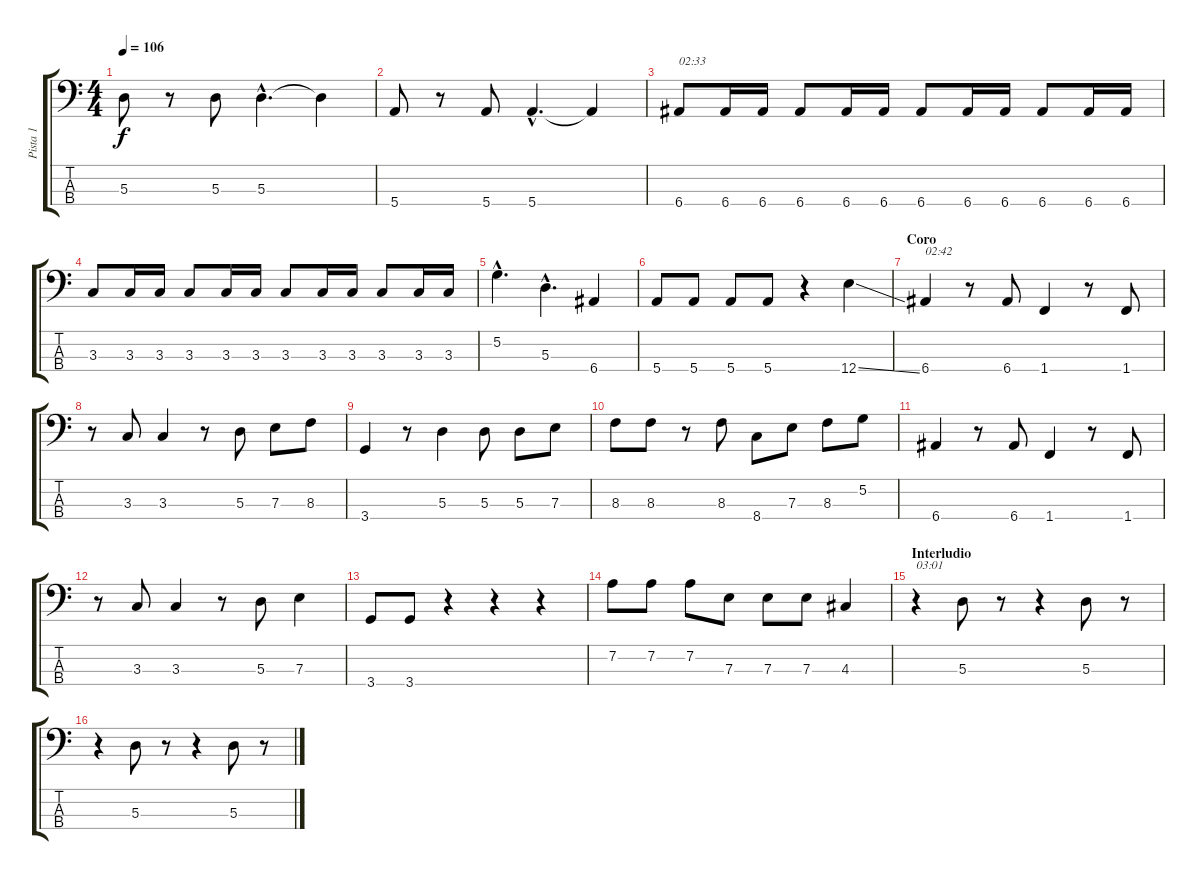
\track ("Pista 1" "Pista 1") {instrument electricbasspick}
\staff {score tabs}
\tuning (G2 D2 A1 E1) {hide}
\ts (4 4)
\tempo 106
\clef f4
\ks c
5.3.8{dy f} r.8 5.3.8 5.3{hac}.4{d} 5.3{t}.4 |
5.4.8 r.8 5.4.8 5.4{hac}.4{d} 5.4{t}.4 |
6.4.8{txt "02:33"} 6.4.16 6.4.16 6.4.8 6.4.16 6.4.16 6.4.8 6.4.16 6.4.16 6.4.8 6.4.16 6.4.16 |
3.3.8 3.3.16 3.3.16 3.3.8 3.3.16 3.3.16 3.3.8 3.3.16 3.3.16 3.3.8 3.3.16 3.3.16 |
5.2{hac}.4{d} 5.3{hac}.4{d} 6.4.4 |
5.4.8 5.4.8 5.4.8 5.4.8 r.4 12.4{ss}.4 |
\section ("" "Coro")
6.4.4{txt "02:42"} r.8 6.4.8 1.4.4 r.8 1.4.8 |
r.8 3.3.8 3.3.4 r.8 5.3.8 7.3.8 8.3.8 |
3.4.4 r.8 5.3.4 5.3.8 5.3.8 7.3.8 |
8.3.8 8.3.8 r.8 8.3.8 8.4.8 7.3.8 8.3.8 5.2.8 |
6.4.4 r.8 6.4.8 1.4.4 r.8 1.4.8 |
r.8 3.3.8 3.3.4 r.8 5.3.8 7.3.4 |
3.4.8 3.4.8 r.4 r.4 r.4 |
7.2.8 7.2.8 7.2.8 7.3.8 7.3.8 7.3.8 4.3.4 |
\section ("" "Interludio")
r.4{txt "03:01"} 5.3.8 r.8 r.4 5.3.8 r.8 |
r.4 5.3.8 r.8 r.4 5.3.8 r.8
